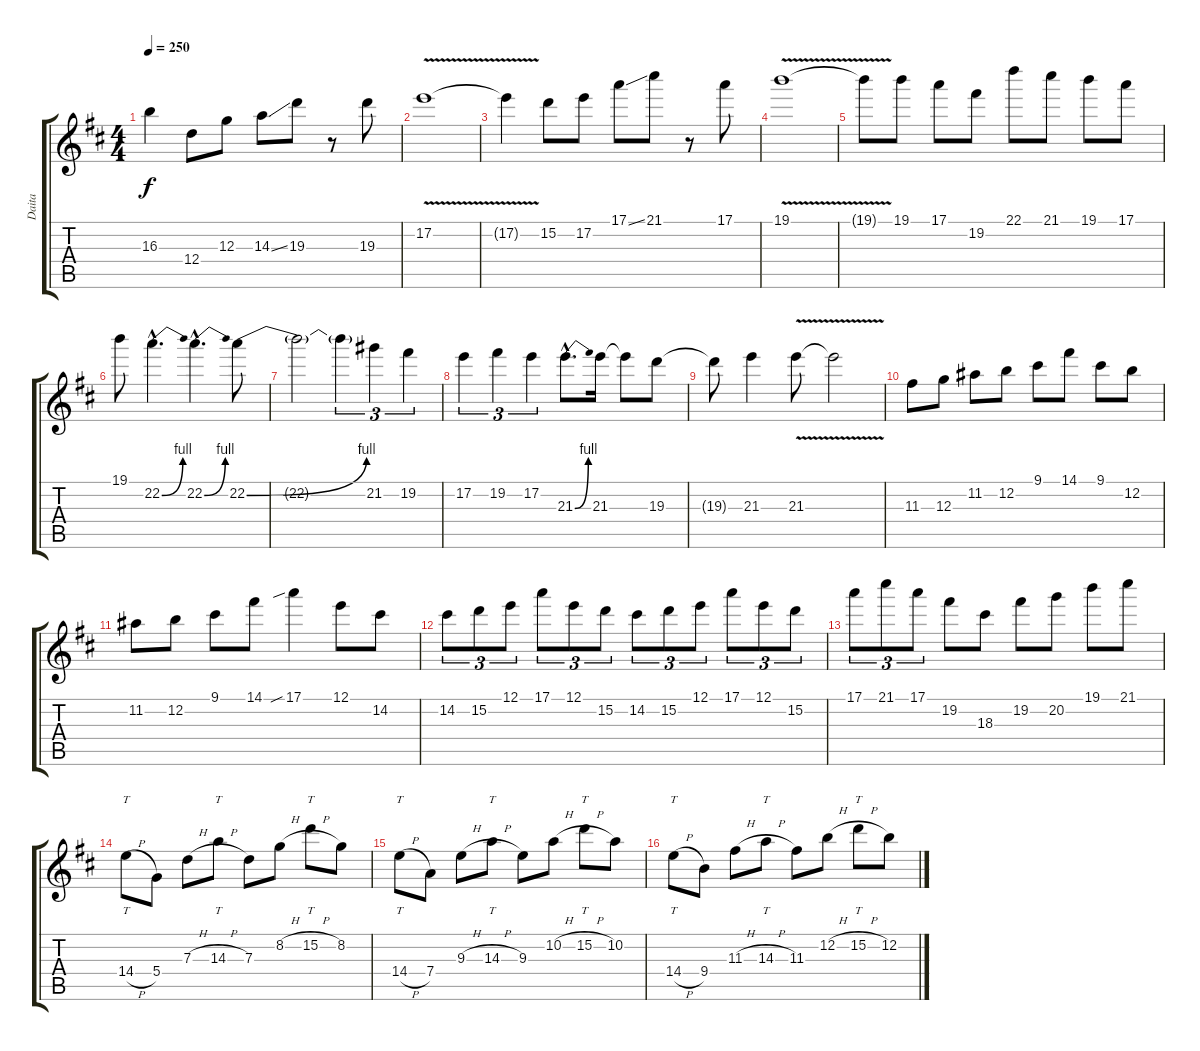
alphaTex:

\track ("Daita" "Daita") {instrument distortionguitar}
\staff {score tabs}
\tuning (E4 B3 G3 D3 A2 E2) {hide}
\ts (4 4)
\tempo 250
\clef g2
\ks d
16.3{t}.4{dy f} 12.4.8 12.3.8 14.3{ss}.8 19.3.8 r.8 19.3.8 |
17.2{v}.1 |
17.2{t}.4 15.2.8 17.2.8 17.1{ss}.8 21.1.8 r.8 17.1.8 |
19.1{v}.1 |
19.1{t}.8 19.1.8 17.1.8 19.2.8 22.1.8 21.1.8 19.1.8 17.1.8 |
19.1.8 22.2{be (bend 0 0 60 4) hac}.4{d} 22.2{be (bend 0 0 60 4) hac}.4{d} 22.2{be (bend 0 0 60 4)}.8 |
22.2{t}.2 22.2{t}.4{tu (3 2)} 21.2.4{tu (3 2)} 19.2.4{tu (3 2)} |
17.2.4{tu (3 2)} 19.2.4{tu (3 2)} 17.2.4{tu (3 2)} 21.3{be (bend 0 0 60 4) hac}.8{d} 21.3.16 21.3{t}.8 19.3.8 |
19.3{t}.8 21.3.4 21.3{v}.8 21.3{t}.2 |
11.3.8 12.3.8 11.2.8 12.2.8 9.1.8 14.1.8 9.1.8 12.2.8 |
11.2.8 12.2.8 9.1.8 14.1.8 17.1{sib}.4 12.1.8 14.2.8 |
14.2.8{tu (3 2)} 15.2.8{tu (3 2)} 12.1.8{tu (3 2)} 17.1.8{tu (3 2)} 12.1.8{tu (3 2)} 15.2.8{tu (3 2)} 14.2.8{tu (3 2)} 15.2.8{tu (3 2)} 12.1.8{tu (3 2)} 17.1.8{tu (3 2)} 12.1.8{tu (3 2)} 15.2.8{tu (3 2)} |
17.1.8{tu (3 2)} 21.1.8{tu (3 2)} 17.1.8{tu (3 2)} 19.2.8 18.3.8 19.2.8 20.2.8 19.1.8 21.1.8 |
14.4{h}.8{tt} 5.4.8 7.3{h}.8 14.3{h}.8{tt} 7.3.8 8.2{h}.8 15.2{h}.8{tt} 8.2.8 |
14.4{h}.8{tt} 7.4.8 9.3{h}.8 14.3{h}.8{tt} 9.3.8 10.2{h}.8 15.2{h}.8{tt} 10.2.8 |
14.4{h}.8{tt} 9.4.8 11.3{h}.8 14.3{h}.8{tt} 11.3.8 12.2{h}.8 15.2{h}.8{tt} 12.2.8
